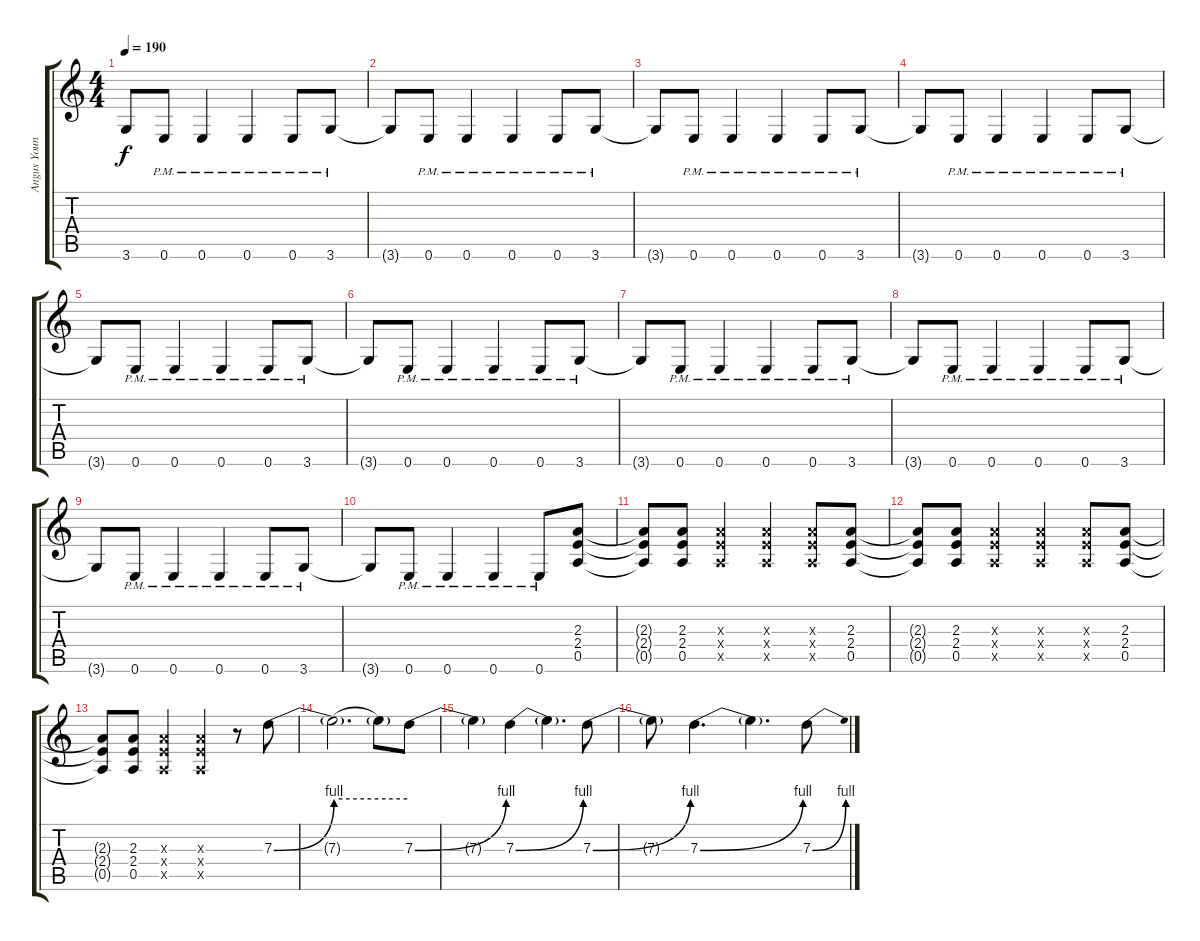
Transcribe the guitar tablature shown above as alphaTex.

\track ("Angus Young (Lead Guitar)" "Angus Youn") {instrument overdrivenguitar}
\staff {score tabs}
\tuning (E4 B3 G3 D3 A2 E2) {hide}
\ts (4 4)
\tempo 190
\clef g2
\ks c
3.6{t}.8{dy f} 0.6{pm}.8 0.6{pm}.4 0.6{pm}.4 0.6{pm}.8 3.6{pm}.8 |
3.6{t}.8 0.6{pm}.8 0.6{pm}.4 0.6{pm}.4 0.6{pm}.8 3.6{pm}.8 |
3.6{t}.8 0.6{pm}.8 0.6{pm}.4 0.6{pm}.4 0.6{pm}.8 3.6{pm}.8 |
3.6{t}.8 0.6{pm}.8 0.6{pm}.4 0.6{pm}.4 0.6{pm}.8 3.6{pm}.8 |
3.6{t}.8 0.6{pm}.8 0.6{pm}.4 0.6{pm}.4 0.6{pm}.8 3.6{pm}.8 |
3.6{t}.8 0.6{pm}.8 0.6{pm}.4 0.6{pm}.4 0.6{pm}.8 3.6{pm}.8 |
3.6{t}.8 0.6{pm}.8 0.6{pm}.4 0.6{pm}.4 0.6{pm}.8 3.6{pm}.8 |
3.6{t}.8 0.6{pm}.8 0.6{pm}.4 0.6{pm}.4 0.6{pm}.8 3.6{pm}.8 |
3.6{t}.8 0.6{pm}.8 0.6{pm}.4 0.6{pm}.4 0.6{pm}.8 3.6{pm}.8 |
3.6{t}.8 0.6{pm}.8 0.6{pm}.4 0.6{pm}.4 0.6{pm}.8 (2.3 2.4 0.5).8 |
(2.3{t} 2.4{t} 0.5{t}).8 (2.3 2.4 0.5).8 (2.3{x} 2.4{x} 0.5{x}).4 (2.3{x} 2.4{x} 0.5{x}).4 (2.3{x} 2.4{x} 0.5{x}).8 (2.3 2.4 0.5).8 |
(2.3{t} 2.4{t} 0.5{t}).8 (2.3 2.4 0.5).8 (2.3{x} 2.4{x} 0.5{x}).4 (2.3{x} 2.4{x} 0.5{x}).4 (2.3{x} 2.4{x} 0.5{x}).8 (2.3 2.4 0.5).8 |
(2.3{t} 2.4{t} 0.5{t}).8 (2.3 2.4 0.5).8 (2.3{x} 2.4{x} 0.5{x}).4 (2.3{x} 2.4{x} 0.5{x}).4 r.8 7.3{be (bend 0 0 60 4)}.8 |
7.3{be (hold 0 4 60 4) t}.2{d} 7.3{t}.8 7.3{be (bend 0 0 60 4)}.8 |
7.3{t}.4 7.3{be (bend 0 0 60 4)}.4 7.3{t}.4{d} 7.3{be (bend 0 0 60 4)}.8 |
7.3{t}.8 7.3{be (bend 0 0 60 4)}.4{d} 7.3{t}.4{d} 7.3{be (bend 0 0 60 4)}.8
